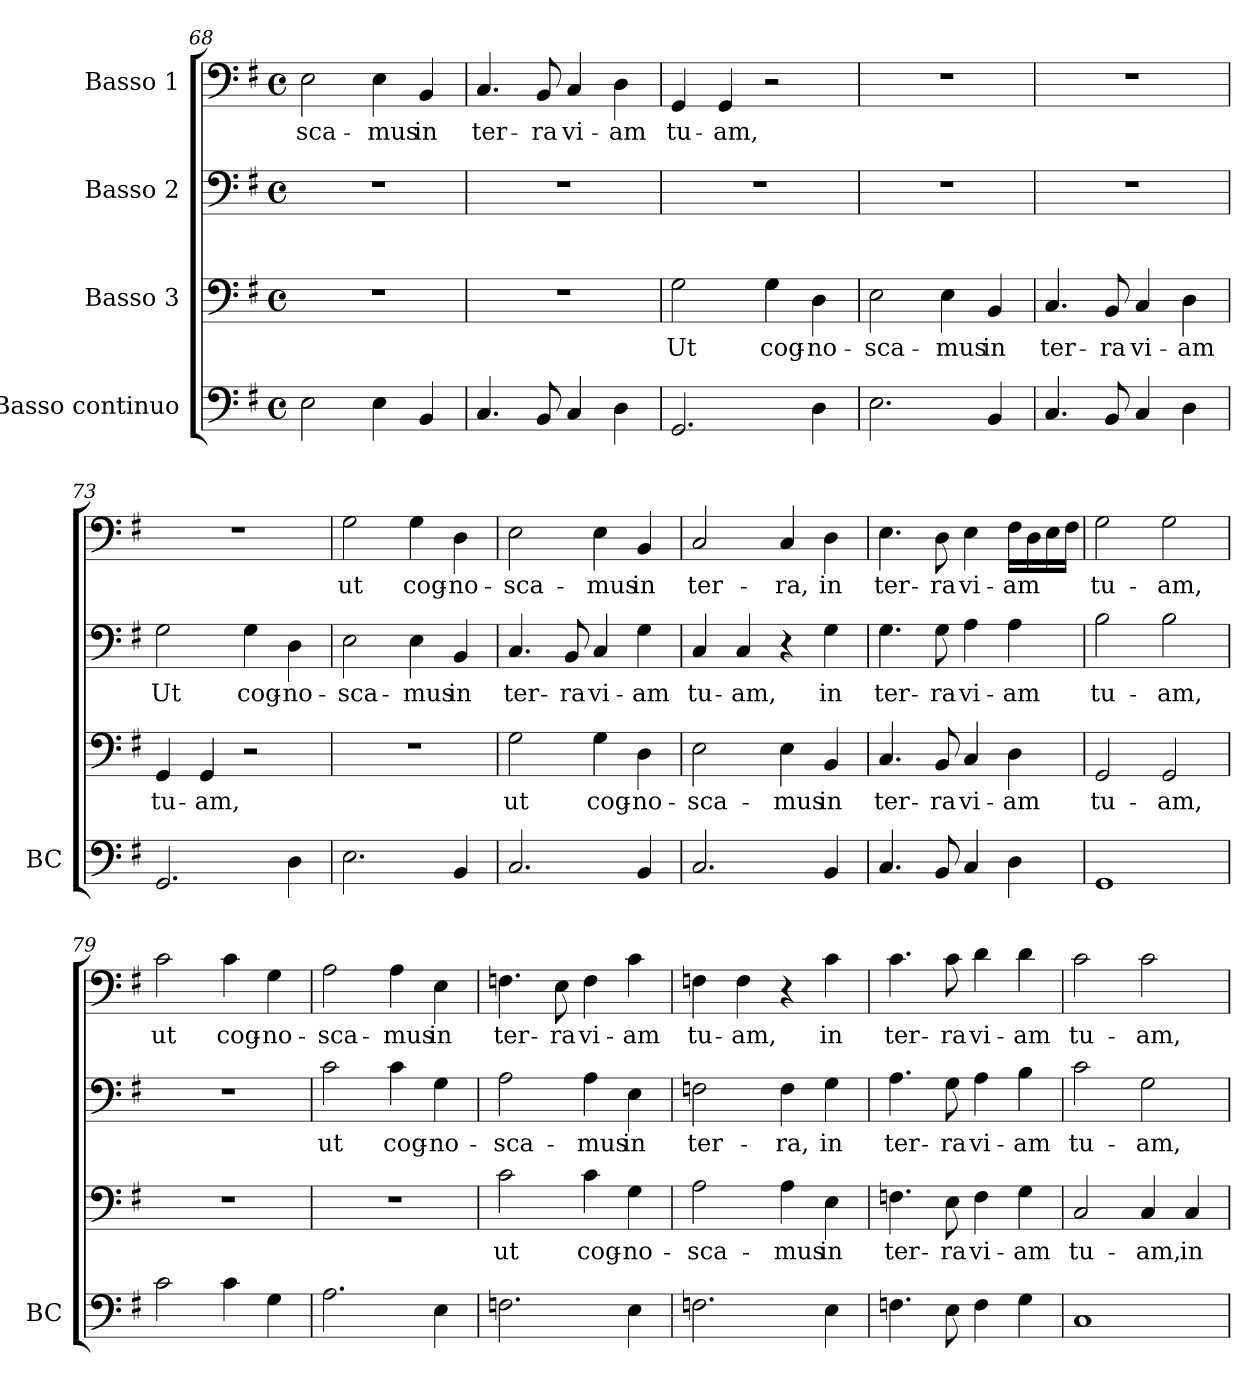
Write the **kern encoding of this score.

**kern	**kern	**text	**kern	**text	**kern	**text
*part4	*part3	*part3	*part2	*part2	*part1	*part1
*staff4	*staff3	*staff3	*staff2	*staff2	*staff1	*staff1
*I"Basso continuo	*I"Basso 3	*	*I"Basso 2	*	*I"Basso 1	*
*I'BC	*	*	*	*	*	*
*clefF4	*clefF4	*	*clefF4	*	*clefF4	*
*k[f#]	*k[f#]	*	*k[f#]	*	*k[f#]	*
*G:	*G:	*	*G:	*	*G:	*
*M4/4	*M4/4	*	*M4/4	*	*M4/4	*
*met(c)	*met(c)	*	*met(c)	*	*met(c)	*
=68	=68	=68	=68	=68	=68	=68
!	!	!	!	!	!	!LO:LY:b
2E\	1r	.	1r	.	2E\	-sca-
!	!	!	!	!	!	!LO:LY:b
4E\	.	.	.	.	4E\	-mus
!	!	!	!	!	!	!LO:LY:b
4BB/	.	.	.	.	4BB/	in
!!LO:PB:g=z
=69	=69	=69	=69	=69	=69	=69
!	!	!	!	!	!	!LO:LY:b
4.C/	1r	.	1r	.	4.C/	ter-
!	!	!	!	!	!	!LO:LY:b
8BB/	.	.	.	.	8BB/	-ra
!	!	!	!	!	!	!LO:LY:b
4C/	.	.	.	.	4C/	vi-
!	!	!	!	!	!	!LO:LY:b
4D\	.	.	.	.	4D\	-am
=70	=70	=70	=70	=70	=70	=70
!	!	!LO:LY:b	!	!	!	!LO:LY:b
2.GG/	2G\	Ut	1r	.	4GG/	tu-
!	!	!	!	!	!	!LO:LY:b
.	.	.	.	.	4GG/	-am,
!	!	!LO:LY:b	!	!	!	!
.	4G\	cog-	.	.	2r	.
!	!	!LO:LY:b	!	!	!	!
4D\	4D\	-no-	.	.	.	.
=71	=71	=71	=71	=71	=71	=71
!	!	!LO:LY:b	!	!	!	!
2.E\	2E\	-sca-	1r	.	1r	.
!	!	!LO:LY:b	!	!	!	!
.	4E\	-mus	.	.	.	.
!	!	!LO:LY:b	!	!	!	!
4BB/	4BB/	in	.	.	.	.
=72	=72	=72	=72	=72	=72	=72
!	!	!LO:LY:b	!	!	!	!
4.C/	4.C/	ter-	1r	.	1r	.
!	!	!LO:LY:b	!	!	!	!
8BB/	8BB/	-ra	.	.	.	.
!	!	!LO:LY:b	!	!	!	!
4C/	4C/	vi-	.	.	.	.
!	!	!LO:LY:b	!	!	!	!
4D\	4D\	-am	.	.	.	.
=73	=73	=73	=73	=73	=73	=73
!	!	!LO:LY:b	!	!LO:LY:b	!	!
2.GG/	4GG/	tu-	2G\	Ut	1r	.
!	!	!LO:LY:b	!	!	!	!
.	4GG/	-am,	.	.	.	.
!	!	!	!	!LO:LY:b	!	!
.	2r	.	4G\	cog-	.	.
!	!	!	!	!LO:LY:b	!	!
4D\	.	.	4D\	-no-	.	.
!!LO:LB:g=z
=74	=74	=74	=74	=74	=74	=74
!	!	!	!	!LO:LY:b	!	!LO:LY:b
2.E\	1r	.	2E\	-sca-	2G\	ut
!	!	!	!	!LO:LY:b	!	!LO:LY:b
.	.	.	4E\	-mus	4G\	cog-
!	!	!	!	!LO:LY:b	!	!LO:LY:b
4BB/	.	.	4BB/	in	4D\	-no-
=75	=75	=75	=75	=75	=75	=75
!	!	!LO:LY:b	!	!LO:LY:b	!	!LO:LY:b
2.C/	2G\	ut	4.C/	ter-	2E\	-sca-
!	!	!	!	!LO:LY:b	!	!
.	.	.	8BB/	-ra	.	.
!	!	!LO:LY:b	!	!LO:LY:b	!	!LO:LY:b
.	4G\	cog-	4C/	vi-	4E\	-mus
!	!	!LO:LY:b	!	!LO:LY:b	!	!LO:LY:b
4BB/	4D\	-no-	4G\	-am	4BB/	in
=76	=76	=76	=76	=76	=76	=76
!	!	!LO:LY:b	!	!LO:LY:b	!	!LO:LY:b
2.C/	2E\	-sca-	4C/	tu-	2C/	ter-
!	!	!	!	!LO:LY:b	!	!
.	.	.	4C/	-am,	.	.
!	!	!LO:LY:b	!	!	!	!LO:LY:b
.	4E\	-mus	4r	.	4C/	-ra,
!	!	!LO:LY:b	!	!LO:LY:b	!	!LO:LY:b
4BB/	4BB/	in	4G\	in	4D\	in
=77	=77	=77	=77	=77	=77	=77
!	!	!LO:LY:b	!	!LO:LY:b	!	!LO:LY:b
4.C/	4.C/	ter-	4.G\	ter-	4.E\	ter-
!	!	!LO:LY:b	!	!LO:LY:b	!	!LO:LY:b
8BB/	8BB/	-ra	8G\	-ra	8D\	-ra
!	!	!LO:LY:b	!	!LO:LY:b	!	!LO:LY:b
4C/	4C/	vi-	4A\	vi-	4E\	vi-
!	!	!LO:LY:b	!	!LO:LY:b	!	!LO:LY:b
4D\	4D\	-am	4A\	-am	16F#\LL	-am
.	.	.	.	.	16D\	.
.	.	.	.	.	16E\	.
.	.	.	.	.	16F#\JJ	.
=78	=78	=78	=78	=78	=78	=78
!	!	!LO:LY:b	!	!LO:LY:b	!	!LO:LY:b
1GG	2GG/	tu-	2B\	tu-	2G\	tu-
!	!	!LO:LY:b	!	!LO:LY:b	!	!LO:LY:b
.	2GG/	-am,	2B\	-am,	2G\	-am,
!!LO:LB:g=z
=79	=79	=79	=79	=79	=79	=79
!	!	!	!	!	!	!LO:LY:b
2c\	1r	.	1r	.	2c\	ut
!	!	!	!	!	!	!LO:LY:b
4c\	.	.	.	.	4c\	cog-
!	!	!	!	!	!	!LO:LY:b
4G\	.	.	.	.	4G\	-no-
=80	=80	=80	=80	=80	=80	=80
!	!	!	!	!LO:LY:b	!	!LO:LY:b
2.A\	1r	.	2c\	ut	2A\	-sca-
!	!	!	!	!LO:LY:b	!	!LO:LY:b
.	.	.	4c\	cog-	4A\	-mus
!	!	!	!	!LO:LY:b	!	!LO:LY:b
4E\	.	.	4G\	-no-	4E\	in
=81	=81	=81	=81	=81	=81	=81
!	!	!LO:LY:b	!	!LO:LY:b	!	!LO:LY:b
2.Fn\	2c\	ut	2A\	-sca-	4.Fn\	ter-
!	!	!	!	!	!	!LO:LY:b
.	.	.	.	.	8E\	-ra
!	!	!LO:LY:b	!	!LO:LY:b	!	!LO:LY:b
.	4c\	cog-	4A\	-mus	4F\	vi-
!	!	!LO:LY:b	!	!LO:LY:b	!	!LO:LY:b
4E\	4G\	-no-	4E\	in	4c\	-am
=82	=82	=82	=82	=82	=82	=82
!	!	!LO:LY:b	!	!LO:LY:b	!	!LO:LY:b
2.Fn\	2A\	-sca-	2Fn\	ter-	4Fn\	tu-
!	!	!	!	!	!	!LO:LY:b
.	.	.	.	.	4F\	-am,
!	!	!LO:LY:b	!	!LO:LY:b	!	!
.	4A\	-mus	4F\	-ra,	4r	.
!	!	!LO:LY:b	!	!LO:LY:b	!	!LO:LY:b
4E\	4E\	in	4G\	in	4c\	in
=83	=83	=83	=83	=83	=83	=83
!	!	!LO:LY:b	!	!LO:LY:b	!	!LO:LY:b
4.Fn\	4.Fn\	ter-	4.A\	ter-	4.c\	ter-
!	!	!LO:LY:b	!	!LO:LY:b	!	!LO:LY:b
8E\	8E\	-ra	8G\	-ra	8c\	-ra
!	!	!LO:LY:b	!	!LO:LY:b	!	!LO:LY:b
4F\	4F\	vi-	4A\	vi-	4d\	vi-
!	!	!LO:LY:b	!	!LO:LY:b	!	!LO:LY:b
4G\	4G\	-am	4B\	-am	4d\	-am
=84	=84	=84	=84	=84	=84	=84
!	!	!LO:LY:b	!	!LO:LY:b	!	!LO:LY:b
1C	2C/	tu-	2c\	tu-	2c\	tu-
!	!	!LO:LY:b	!	!LO:LY:b	!	!LO:LY:b
.	4C/	-am,	2G\	-am,	2c\	-am,
!	!	!LO:LY:b	!	!	!	!
.	4C/	in	.	.	.	.
=	=	=	=	=	=	=
*-	*-	*-	*-	*-	*-	*-
